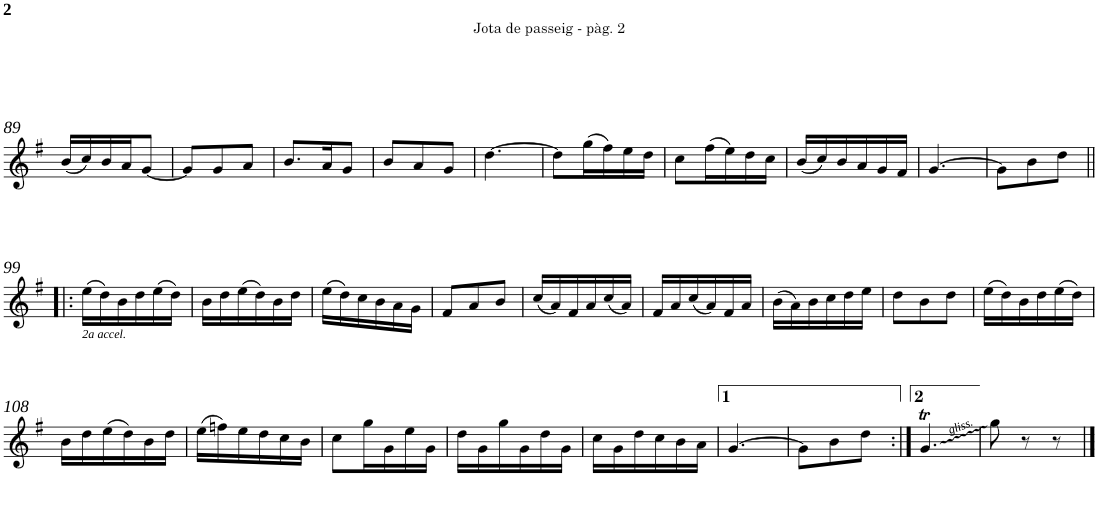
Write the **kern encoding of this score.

**kern
*part1
*staff1
*I"Gralla
!!LO:PB:g=z
*clefG2
*k[f#]
*G:
*M3/8
=89
(<16b/LL
16cc/)
16b/
16a/J
[8g/J
=90
8g/L]
8g/
8a/J
=91
8.b/L
16a/K
8g/J
=92
8b/L
8a/
8g/J
=93
[4.dd\
=94
8dd\L]
(>16gg\L
16ff#\)
16ee\
16dd\JJ
=95
8cc\L
(>16ff#\L
16ee\)
16dd\
16cc\JJ
=96
(<16b/LL
16cc/)
16b/
16a/
16g/
16f#/JJ
=97
[4.g/
=98
8g\L]
8b\
8dd\J
!!LO:LB:g=z
=99!|:
!LO:TX:b:i:t=2a accel.
(>16ee\LL
16dd\)
16b\
16dd\
(>16ee\
16dd\JJ)
=100
16b\LL
16dd\
(>16ee\
16dd\)
16b\
16dd\JJ
=101
(>16ee\LL
16dd\)
16cc\
16b\
16a\
16g\JJ
=102
8f#/L
8a/
8b/J
=103
(<16cc/LL
16a/)
16f#/
16a/
(<16cc/
16a/JJ)
=104
16f#/LL
16a/
(<16cc/
16a/)
16f#/
16a/JJ
=105
(>16b\LL
16a\)
16b\
16cc\
16dd\
16ee\JJ
=106
8dd\L
8b\
8dd\J
=107
(>16ee\LL
16dd\)
16b\
16dd\
(>16ee\
16dd\JJ)
!!LO:LB:g=z
=108
16b\LL
16dd\
(>16ee\
16dd\)
16b\
16dd\JJ
=109
(>16ee\LL
16ffn\)
16ee\
16dd\
16cc\
16b\JJ
=110
8cc\L
16gg\L
16g\
16ee\
16g\JJ
=111
16dd\LL
16g\
16gg\
16g\
16dd\
16g\JJ
=112
16cc\LL
16g\
16dd\
16cc\
16b\
16a\JJ
=113
[4.g/
=114
8g\L]
8b\
8dd\J
=115:|!
4.gT/
=116
8gg\
8r
8r
==
*-
